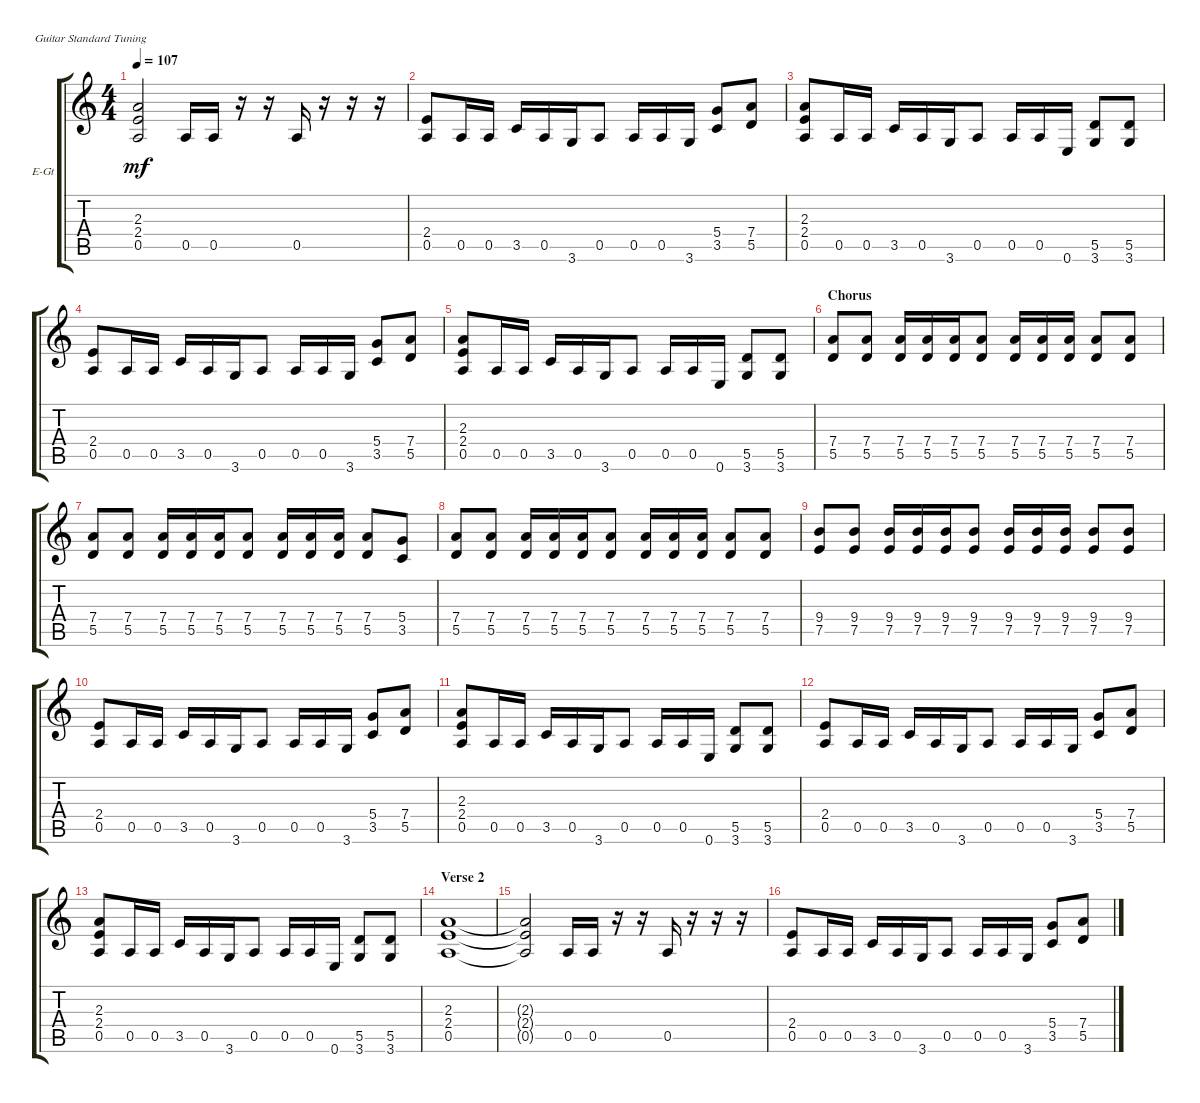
\bracketExtendMode groupsimilarinstruments
\firstSystemTrackNameOrientation horizontal
\otherSystemsTrackNameOrientation horizontal
\track ("Electric Guitar 1" "E-Gt") {instrument distortionguitar}
\staff {score tabs}
\tuning (E4 B3 G3 D3 A2 E2)
\ts (4 4)
\tempo 107
\clef g2
\ks c
(2.3{t} 2.4{t} 0.5{t}).2{dy mf} 0.5.16 0.5.16 r.16 r.16 0.5.16 r.16 r.16 r.16 |
(0.5 2.4).8 0.5.16 0.5.16 3.5.16 0.5.16 3.6.16 0.5.8 0.5.16 0.5.16 3.6.16 (5.4 3.5).8 (7.4 5.5).8 |
(2.4 0.5 2.3).8 0.5.16 0.5.16 3.5.16 0.5.16 3.6.16 0.5.8 0.5.16 0.5.16 0.6.16 (3.6 5.5).8 (3.6 5.5).8 |
(0.5 2.4).8 0.5.16 0.5.16 3.5.16 0.5.16 3.6.16 0.5.8 0.5.16 0.5.16 3.6.16 (5.4 3.5).8 (7.4 5.5).8 |
(2.4 0.5 2.3).8 0.5.16 0.5.16 3.5.16 0.5.16 3.6.16 0.5.8 0.5.16 0.5.16 0.6.16 (3.6 5.5).8 (3.6 5.5).8 |
\section ("" "Chorus")
(7.4 5.5).8 (5.5 7.4).8 (5.5 7.4).16 (5.5 7.4).16 (5.5 7.4).16 (7.4 5.5).8 (5.5 7.4).16 (5.5 7.4).16 (5.5 7.4).16 (7.4 5.5).8 (7.4 5.5).8 |
(7.4 5.5).8 (5.5 7.4).8 (5.5 7.4).16 (5.5 7.4).16 (5.5 7.4).16 (7.4 5.5).8 (5.5 7.4).16 (5.5 7.4).16 (5.5 7.4).16 (7.4 5.5).8 (5.4 3.5).8 |
(7.4 5.5).8 (5.5 7.4).8 (5.5 7.4).16 (5.5 7.4).16 (5.5 7.4).16 (7.4 5.5).8 (5.5 7.4).16 (5.5 7.4).16 (5.5 7.4).16 (7.4 5.5).8 (7.4 5.5).8 |
(9.4 7.5).8 (7.5 9.4).8 (7.5 9.4).16 (7.5 9.4).16 (7.5 9.4).16 (9.4 7.5).8 (7.5 9.4).16 (7.5 9.4).16 (7.5 9.4).16 (9.4 7.5).8 (9.4 7.5).8 |
(0.5 2.4).8 0.5.16 0.5.16 3.5.16 0.5.16 3.6.16 0.5.8 0.5.16 0.5.16 3.6.16 (5.4 3.5).8 (7.4 5.5).8 |
(2.4 0.5 2.3).8 0.5.16 0.5.16 3.5.16 0.5.16 3.6.16 0.5.8 0.5.16 0.5.16 0.6.16 (3.6 5.5).8 (3.6 5.5).8 |
(0.5 2.4).8 0.5.16 0.5.16 3.5.16 0.5.16 3.6.16 0.5.8 0.5.16 0.5.16 3.6.16 (5.4 3.5).8 (7.4 5.5).8 |
(2.4 0.5 2.3).8 0.5.16 0.5.16 3.5.16 0.5.16 3.6.16 0.5.8 0.5.16 0.5.16 0.6.16 (3.6 5.5).8 (3.6 5.5).8 |
\section ("" "Verse 2")
(0.5 2.4 2.3).1 |
(2.3{t} 2.4{t} 0.5{t}).2 0.5.16 0.5.16 r.16 r.16 0.5.16 r.16 r.16 r.16 |
(0.5 2.4).8 0.5.16 0.5.16 3.5.16 0.5.16 3.6.16 0.5.8 0.5.16 0.5.16 3.6.16 (5.4 3.5).8 (7.4 5.5).8
